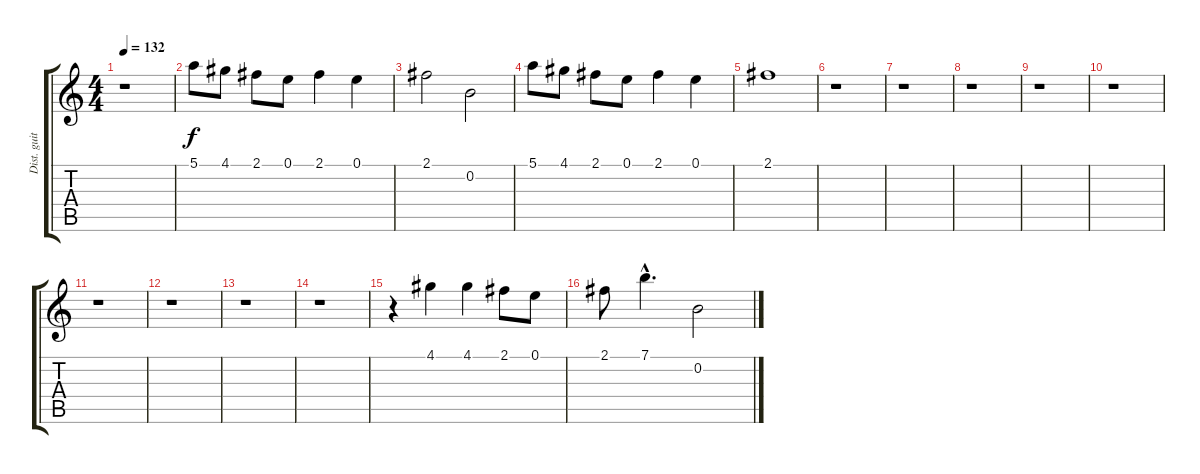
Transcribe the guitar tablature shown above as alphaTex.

\track ("Dist. guitar" "Dist. guit") {instrument distortionguitar}
\staff {score tabs}
\tuning (E4 B3 G3 D3 A2 E2) {hide}
\ts (4 4)
\tempo 132
\clef g2
\ks c
r.1{dy f} |
5.1.8 4.1.8 2.1.8 0.1.8 2.1.4 0.1.4 |
2.1.2 0.2.2 |
5.1.8 4.1.8 2.1.8 0.1.8 2.1.4 0.1.4 |
2.1.1 |
r.1 |
r.1 |
r.1 |
r.1 |
r.1 |
r.1 |
r.1 |
r.1 |
r.1 |
r.4 4.1.4 4.1.4 2.1.8 0.1.8 |
2.1.8 7.1{hac}.4{d} 0.2.2
